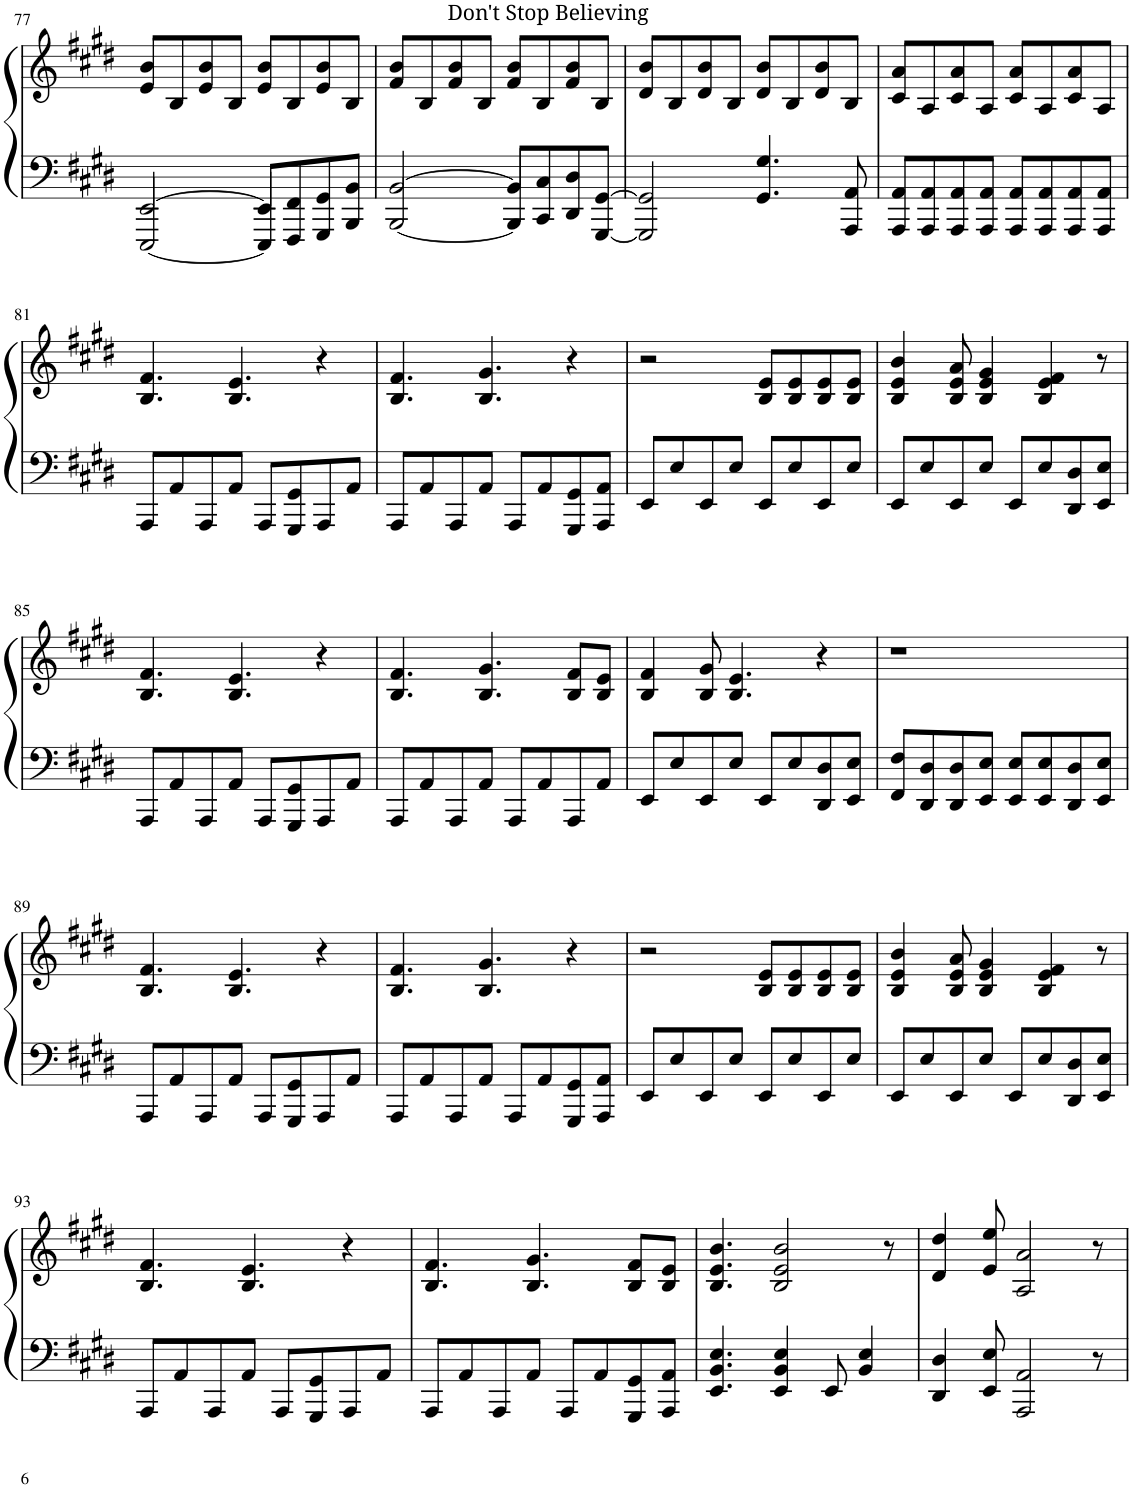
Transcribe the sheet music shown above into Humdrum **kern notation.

**kern	**kern
*part1	*part1
*staff2	*staff1
*I"Piano	*
*I'Pno	*
!!LO:PB:g=z
*clefF4	*clefG2
*k[f#c#g#d#]	*k[f#c#g#d#]
*M2/2	*M2/2
=77	=77
*^	*
[>2EE/	[<2EEE/	8e/ 8b/L
.	.	8B/
.	.	8e/ 8b/
.	.	8B/J
4EE/]	8EEE/L]	8e/ 8b/L
.	8FFF#/ 8FF#/	8B/
4ryy	8GGG#/ 8GG#/	8e/ 8b/
.	8BBB/ 8BB/J	8B/J
=78	=78	=78
[<2BBB/	[>2BB/	8f#/ 8b/L
.	.	8B/
!	!	!LO:TX:a:t=Don't Stop Believing
.	.	8f#/ 8b/
.	.	8B/J
8BBB/L]	4BB/]	8f#/ 8b/L
8CC#/ 8C#/	.	8B/
8DD#/ 8D#/	4ryy	8f#/ 8b/
[<8GGG#/ [>8GG#/J	.	8B/J
*v	*v	*
=79	=79
2GGG#/] 2GG#/]	8d#/ 8b/L
.	8B/
.	8d#/ 8b/
.	8B/J
4.GG#/ 4.G#/	8d#/ 8b/L
.	8B/
.	8d#/ 8b/
8AAA/ 8AA/	8B/J
=80	=80
8AAA/ 8AA/L	8c#/ 8a/L
8AAA/ 8AA/	8A/
8AAA/ 8AA/	8c#/ 8a/
8AAA/ 8AA/J	8A/J
8AAA/ 8AA/L	8c#/ 8a/L
8AAA/ 8AA/	8A/
8AAA/ 8AA/	8c#/ 8a/
8AAA/ 8AA/J	8A/J
!!LO:LB:g=z
=81	=81
8AAA/L	4.B/ 4.f#/
8AA/	.
8AAA/	.
8AA/J	4.B/ 4.e/
8AAA/L	.
8GGG#/ 8GG#/	.
8AAA/	4r
8AA/J	.
=82	=82
8AAA/L	4.B/ 4.f#/
8AA/	.
8AAA/	.
8AA/J	4.B/ 4.g#/
8AAA/L	.
8AA/	.
8GGG#/ 8GG#/	4r
8AAA/ 8AA/J	.
=83	=83
8EE/L	2r
8E/	.
8EE/	.
8E/J	.
8EE/L	8B/ 8e/L
8E/	8B/ 8e/
8EE/	8B/ 8e/
8E/J	8B/ 8e/J
=84	=84
8EE/L	4B/ 4e/ 4b/
8E/	.
8EE/	8B/ 8e/ 8a/
8E/J	4B/ 4e/ 4g#/
8EE/L	.
8E/	4B/ 4e/ 4f#/
8DD#/ 8D#/	.
8EE/ 8E/J	8r
!!LO:LB:g=z
=85	=85
8AAA/L	4.B/ 4.f#/
8AA/	.
8AAA/	.
8AA/J	4.B/ 4.e/
8AAA/L	.
8GGG#/ 8GG#/	.
8AAA/	4r
8AA/J	.
=86	=86
8AAA/L	4.B/ 4.f#/
8AA/	.
8AAA/	.
8AA/J	4.B/ 4.g#/
8AAA/L	.
8AA/	.
8AAA/	8B/ 8f#/L
8AA/J	8B/ 8e/J
=87	=87
8EE/L	4B/ 4f#/
8E/	.
8EE/	8B/ 8g#/
8E/J	4.B/ 4.e/
8EE/L	.
8E/	.
8DD#/ 8D#/	4r
8EE/ 8E/J	.
=88	=88
8FF#/ 8F#/L	1r
8DD#/ 8D#/	.
8DD#/ 8D#/	.
8EE/ 8E/J	.
8EE/ 8E/L	.
8EE/ 8E/	.
8DD#/ 8D#/	.
8EE/ 8E/J	.
!!LO:LB:g=z
=89	=89
8AAA/L	4.B/ 4.f#/
8AA/	.
8AAA/	.
8AA/J	4.B/ 4.e/
8AAA/L	.
8GGG#/ 8GG#/	.
8AAA/	4r
8AA/J	.
=90	=90
8AAA/L	4.B/ 4.f#/
8AA/	.
8AAA/	.
8AA/J	4.B/ 4.g#/
8AAA/L	.
8AA/	.
8GGG#/ 8GG#/	4r
8AAA/ 8AA/J	.
=91	=91
8EE/L	2r
8E/	.
8EE/	.
8E/J	.
8EE/L	8B/ 8e/L
8E/	8B/ 8e/
8EE/	8B/ 8e/
8E/J	8B/ 8e/J
=92	=92
8EE/L	4B/ 4e/ 4b/
8E/	.
8EE/	8B/ 8e/ 8a/
8E/J	4B/ 4e/ 4g#/
8EE/L	.
8E/	4B/ 4e/ 4f#/
8DD#/ 8D#/	.
8EE/ 8E/J	8r
!!LO:LB:g=z
=93	=93
8AAA/L	4.B/ 4.f#/
8AA/	.
8AAA/	.
8AA/J	4.B/ 4.e/
8AAA/L	.
8GGG#/ 8GG#/	.
8AAA/	4r
8AA/J	.
=94	=94
8AAA/L	4.B/ 4.f#/
8AA/	.
8AAA/	.
8AA/J	4.B/ 4.g#/
8AAA/L	.
8AA/	.
8GGG#/ 8GG#/	8B/ 8f#/L
8AAA/ 8AA/J	8B/ 8e/J
=95	=95
4.EE/ 4.BB/ 4.E/	4.B/ 4.e/ 4.b/
4EE/ 4BB/ 4E/	2B/ 2e/ 2b/
8EE/	.
4BB/ 4E/	.
.	8r
=96	=96
4DD#/ 4D#/	4d#/ 4dd#/
8EE/ 8E/	8e/ 8ee/
2AAA/ 2AA/	2A/ 2a/
8r	8r
=	=
*-	*-
